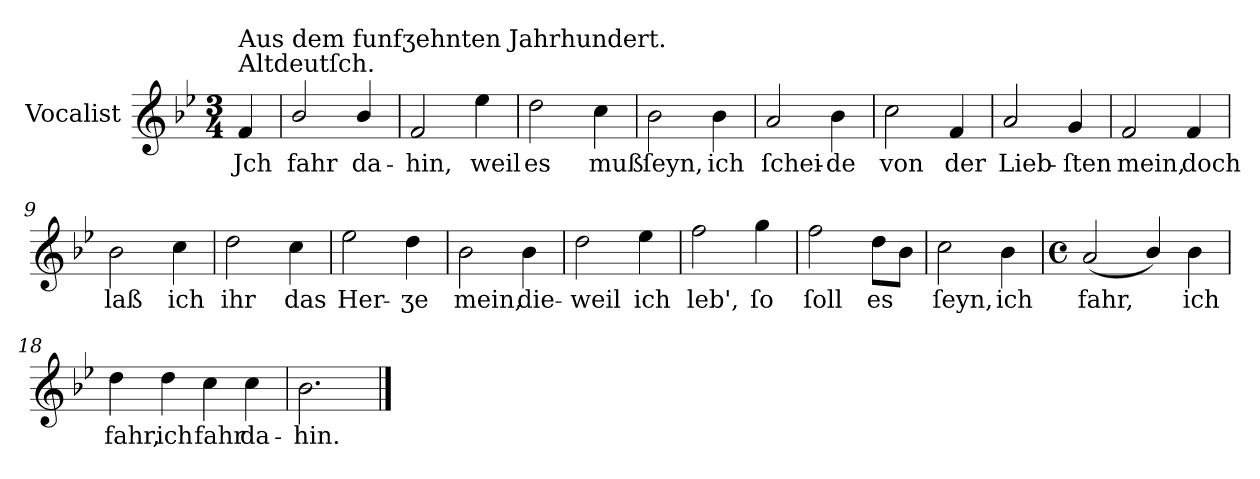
**kern	**text
*part1	*part1
*staff1	*staff1
*I"Vocalist	*
*k[b-e-]	*
*B-:	*
*M3/4	*
=	=
!LO:TX:a:t=Altdeutſch.	!
!LO:TX:a:t=Aus dem funfʒehnten Jahrhundert.	!
4f	Jch
=1	=1
2b-/	fahr
4b-/	da-
=2	=2
2f	-hin,
4ee-	weil
=3	=3
2dd	es
4cc	muß
=4	=4
2b-	ſeyn,
4b-	ich
=5	=5
2a	ſchei-
4b-	-de
=6	=6
2cc	von
4f	der
=7	=7
2a	Lieb-
4g	-ſten
=8	=8
2f	mein,
4f	doch
=9	=9
2b-	laß
4cc	ich
=10	=10
2dd	ihr
4cc	das
=11	=11
2ee-	Her-
4dd	-ʒe
=12	=12
2b-	mein,
4b-	die-
=13	=13
2dd	-weil
4ee-	ich
=14	=14
2ff	leb',
4gg	ſo
=15	=15
2ff	ſoll
8ddL	es
8b-J	.
=16	=16
2cc	ſeyn,
4b-	ich
=17	=17
*M4/4	*
*met(c)	*
(2a	fahr,
4b-/)	.
4b-	ich
=18	=18
4dd	fahr,
4dd	ich
4cc	fahr
4cc	da-
=19	=19
2.b-	-hin.
==	==
*-	*-
